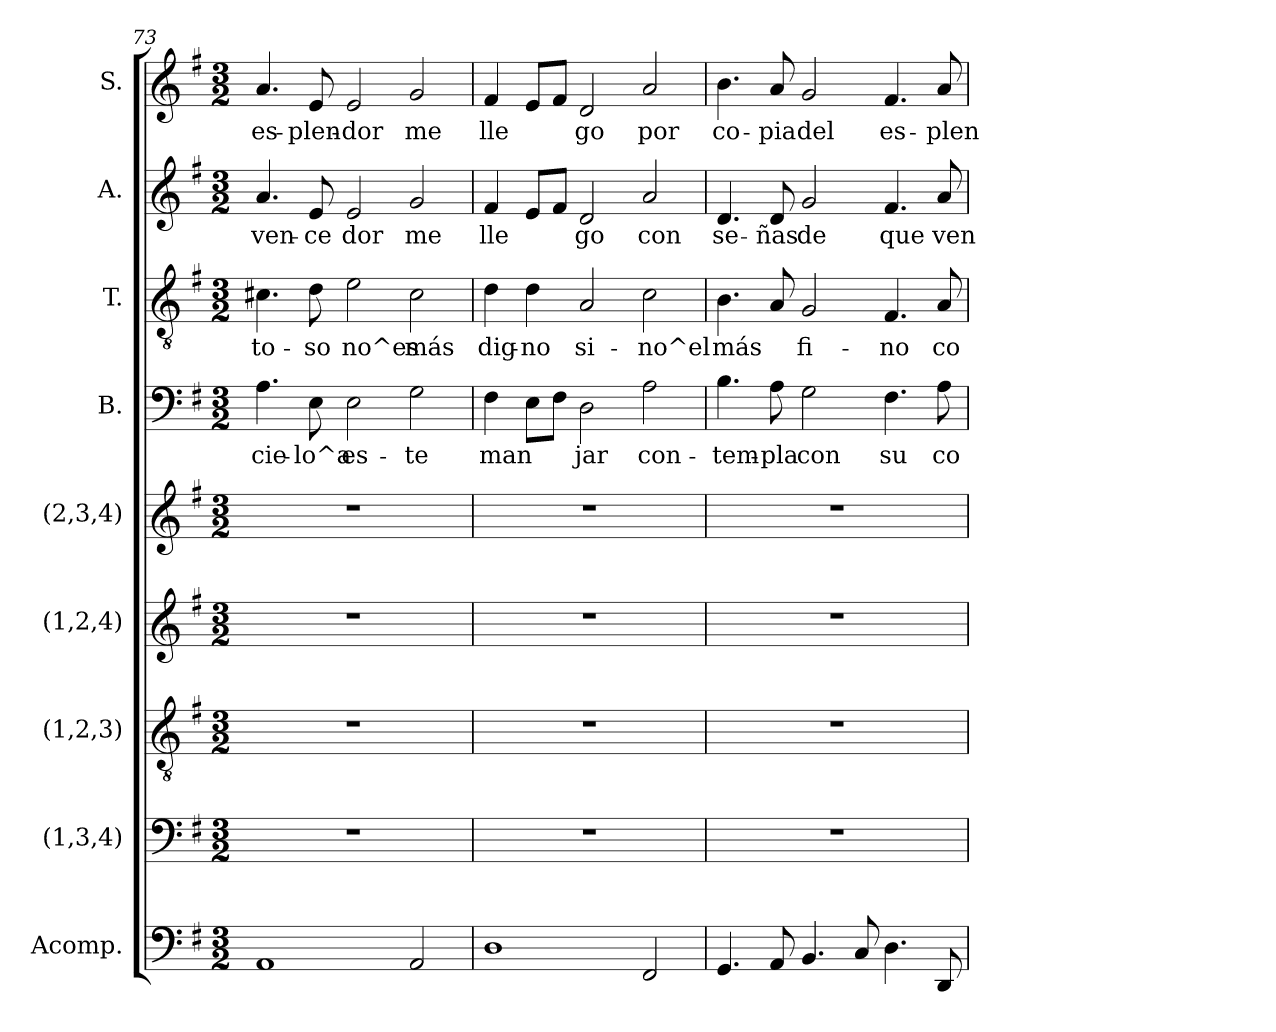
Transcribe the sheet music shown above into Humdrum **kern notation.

**kern	**kern	**kern	**kern	**kern	**kern	**text	**kern	**text	**kern	**text	**kern	**text
*part9	*part8	*part7	*part6	*part5	*part4	*part4	*part3	*part3	*part2	*part2	*part1	*part1
*staff9	*staff8	*staff7	*staff6	*staff5	*staff4	*staff4	*staff3	*staff3	*staff2	*staff2	*staff1	*staff1
*I"Acomp.	*I"(1,3,4)	*I"(1,2,3)	*I"(1,2,4)	*I"(2,3,4)	*I"B.	*	*I"T.	*	*I"A.	*	*I"S.	*
*I'Acomp.	*	*	*	*	*I'B. (2ª)	*	*I'T. (4ª)	*	*I'A. (3ª)	*	*I'S. (1ª)	*
!!LO:PB:g=z
*clefF4	*clefF4	*clefGv2	*clefG2	*clefG2	*clefF4	*	*clefGv2	*	*clefG2	*	*clefG2	*
*k[f#]	*k[f#]	*k[f#]	*k[f#]	*k[f#]	*k[f#]	*	*k[f#]	*	*k[f#]	*	*k[f#]	*
*G:	*G:	*G:	*G:	*G:	*G:	*	*G:	*	*G:	*	*G:	*
*M3/2	*M3/2	*M3/2	*M3/2	*M3/2	*M3/2	*	*M3/2	*	*M3/2	*	*M3/2	*
=73	=73	=73	=73	=73	=73	=73	=73	=73	=73	=73	=73	=73
!	!	!	!	!	!	!LO:LY:b:cj	!	!LO:LY:b:cj	!	!LO:LY:b:cj	!	!LO:LY:b:cj
1AA	1.r	1.r	1.r	1.r	4.A\	cie-	4.c#X\	-to-	4.a/	ven-	4.a/	es-
!	!	!	!	!	!	!LO:LY:b:cj	!	!LO:LY:b:cj	!	!LO:LY:b:cj	!	!LO:LY:b:cj
.	.	.	.	.	8E\	-lo^a	8d\	-so	8e/	-ce	8e/	-plen-
!	!	!	!	!	!	!LO:LY:b:cj	!	!LO:LY:b:cj	!	!LO:LY:b:cj	!	!LO:LY:b:cj
.	.	.	.	.	2E\	es-	2e\	no^es	2e/	dor	2e/	-dor
!	!	!	!	!	!	!LO:LY:b:cj	!	!LO:LY:b:cj	!	!LO:LY:b:cj	!	!LO:LY:b:cj
2AA/	.	.	.	.	2G\	-te	2c#\	más	2g/	me	2g/	me
=74	=74	=74	=74	=74	=74	=74	=74	=74	=74	=74	=74	=74
!	!	!	!	!	!	!LO:LY:b:cj	!	!LO:LY:b:cj	!	!LO:LY:b:cj	!	!LO:LY:b:cj
1D	1.r	1.r	1.r	1.r	4F#\	man-	4d\	dig-	4f#/	lle-	4f#/	lle-
!	!	!	!	!	!	!LO:LY:b:cj	!	!LO:LY:b:cj	!	!LO:LY:b:cj	!	!LO:LY:b:cj
.	.	.	.	.	8E\L	--	4d\	-no	8e/L	--	8e/L	--
!	!	!	!	!	!	!LO:LY:b:cj	!	!	!	!LO:LY:b:cj	!	!LO:LY:b:cj
.	.	.	.	.	8F#\J	--	.	.	8f#/J	--	8f#/J	--
!	!	!	!	!	!	!LO:LY:b:cj	!	!LO:LY:b:cj	!	!LO:LY:b:cj	!	!LO:LY:b:cj
.	.	.	.	.	2D\	-jar	2A/	si-	2d/	-go	2d/	-go
!	!	!	!	!	!	!LO:LY:b:cj	!	!LO:LY:b:cj	!	!LO:LY:b:cj	!	!LO:LY:b:cj
2FF#/	.	.	.	.	2A\	con-	2c\	-no^el	2a/	con	2a/	por
=75	=75	=75	=75	=75	=75	=75	=75	=75	=75	=75	=75	=75
!	!	!	!	!	!	!LO:LY:b:cj	!	!LO:LY:b:cj	!	!LO:LY:b:cj	!	!LO:LY:b:cj
4.GG/	1.r	1.r	1.r	1.r	4.B\	-tem-	4.B\	más	4.d/	se-	4.b\	co-
!	!	!	!	!	!	!LO:LY:b:cj	!	!LO:LY:b:cj	!	!LO:LY:b:cj	!	!LO:LY:b:cj
8AA/	.	.	.	.	8A\	-pla	8A/	.	8d/	-ñas	8a/	-pia
!	!	!	!	!	!	!LO:LY:b:cj	!	!LO:LY:b:cj	!	!LO:LY:b:cj	!	!LO:LY:b:cj
4.BB/	.	.	.	.	2G\	con	2G/	fi-	2g/	de	2g/	del
8C/	.	.	.	.	.	.	.	.	.	.	.	.
!	!	!	!	!	!	!LO:LY:b:cj	!	!LO:LY:b:cj	!	!LO:LY:b:cj	!	!LO:LY:b:cj
4.D\	.	.	.	.	4.F#\	su	4.F#/	-no	4.f#/	que	4.f#/	es-
!	!	!	!	!	!	!LO:LY:b:cj	!	!LO:LY:b:cj	!	!LO:LY:b:cj	!	!LO:LY:b:cj
8DD/	.	.	.	.	8A\	co-	8A/	co-	8a/	ven-	8a/	-plen-
=	=	=	=	=	=	=	=	=	=	=	=	=
*-	*-	*-	*-	*-	*-	*-	*-	*-	*-	*-	*-	*-
